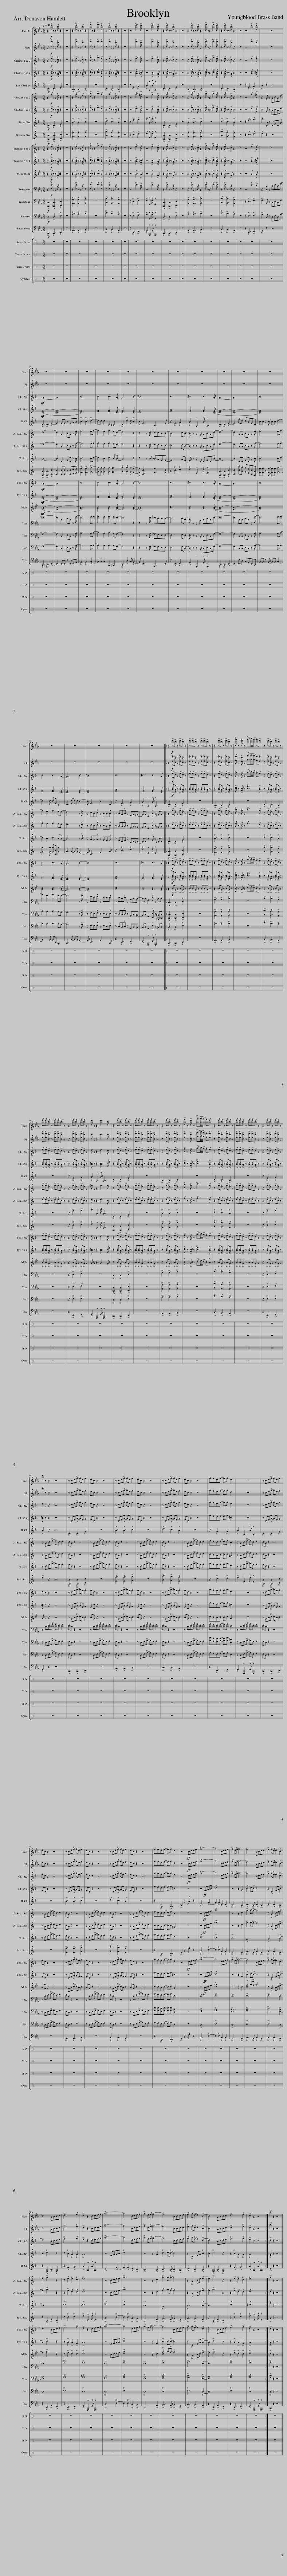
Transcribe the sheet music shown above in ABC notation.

X:1
%%score [ 1 2 [ 3 4 ] 5 ] [ [ 6 7 ] 8 9 ] [ [ 10 11 ] ( 12 13 ) 14 15 16 17 ] [ ]
L:1/8
Q:1/2=90
M:4/4
I:linebreak $
K:Eb
V:1 treble transpose=12
V:2 treble
V:3 treble transpose=-2
V:4 treble transpose=-2
V:5 treble transpose=-14
V:6 treble transpose=-9
V:7 treble transpose=-9
V:8 treble transpose=-14
V:9 treble transpose=-21
V:10 treble transpose=-2
V:11 treble transpose=-2
V:12 treble transpose=-7
V:13 treble transpose="-7 "
V:14 bass
V:15 bass
V:16 bass
V:17 bass
V:1
 z2!f! !>!e' z z !>!c' z2 | z8 | z2 !>!e' z z !>!c' z2 | !>!f' z z2 !>!f'3 !>!e' | z2 !>!e' z z !>!c' z2 | %5
 z8 | z4 !>!e'3 !>!d' | z4 !>!e'3 !>!c' | z2 !>!e' z z !>!c' z2 | z8 | %10
 z2 !>!e' z z !>!c' z2 | !>!f' z z2 !>!f'3 !>!e' | z2 !>!e' z z !>!c' z2 | z8 | z4 !>!e'3 !>!d' | %15
 z8 |$ z8 | z8 | z8 | z8 | %20
 z8 | z8 | z8 | z8 | z8 | %25
 z8 | z8 |$ z8 | z8 | z8 | %30
 z8 | z8 |: z2!f! !>!e'!>!c' z !>!e'!>!c' z | !>!e'!>!e'!>!c' z !>!e'!>!e'!>!c' z | z2 !>!e'!>!c' z !>!e'!>!c' z | %35
 !>!f' z !>!d' z (!>!g'3/2a'/4g'/4 f')!>!e' | z2 !>!e'!>!c' z !>!e'!>!c' z |$ !>!e'!>!e'!>!c' z !>!e'!>!e'!>!c' z | z2 !>!e'!>!c' z !>!e'!>!c' z | d' z z2 d'3 c' | %40
 z2 !>!e'!>!c' z !>!e'!>!c' z | !>!e'!>!e'!>!c' z !>!e'!>!e'!>!c' z | z2 !>!e'!>!c' z !>!e'!>!c' z | !>!f' z !>!d' z (!>!g'3/2a'/4g'/4 f')!>!e' | z2 !>!e'!>!c' z !>!e'!>!c' z | %45
 !>!e'!>!e'!>!c' z !>!e'!>!e'!>!c' z | z2 !>!e'!>!c' z !>!e'!>!c' z |$ d' z z2 z4 | z ce!>!g- ge f2 | ec z2 z4 | %50
 z ce!>!g- ge f2 | ec z2 z4 | z ce!>!g- ge f2 | ec z2 z4 | gfef- fg d2 | %55
 z8 | z ce!>!g- ge f2 |$ ec z2 z4 | z ce!>!g- ge f2 | ec z2 z4 | %60
 z ce!>!g- ge f2 | ec z2 z4 | gfef- fg d2 | z4!ff! cdef | !>!g8- | %65
 g4 cdef | !>!g2 e!>!f- f4- | f4 Bcde | !>!f2 g!>!e- e2 !>!c2- |$ c4 ABcd | %70
 !>!e6 !>!f2 | !>!d2 z2 cdef | !>!g8- | g4 cdef | !>!g2 e!>!f- f4- | %75
 f4 Bcde | !>!f2 g!>!e- e2 !>!c2- | c4 ABcd | !>!e6 !>!f2 | !>!d2 z2 z4 :| %80
 !>!c'2 z2 z4 |] %81
V:2
 z2!f! !>!e' z z !>!c' z2 | z8 | z2 !>!e' z z !>!c' z2 | !>!f' z z2 !>!f'3 !>!e' | z2 !>!e' z z !>!c' z2 | %5
 z8 | z4 !>!e'3 !>!d' | z4 !>!e'3 !>!c' | z2 !>!e' z z !>!c' z2 | z8 | %10
 z2 !>!e' z z !>!c' z2 | !>!f' z z2 !>!f'3 !>!e' | z2 !>!e' z z !>!c' z2 | z8 | z4 !>!e'3 !>!d' | %15
 z8 |$ z8 | z8 | z8 | z8 | %20
 z8 | z8 | z8 | z8 | z8 | %25
 z8 | z8 |$ z8 | z8 | z8 | %30
 z8 | z8 |: z2!f! !>![ee']!>![cc'] z !>![ee']!>![cc'] z | !>![ee']!>![ee']!>![cc'] z !>![ee']!>![ee']!>![cc'] z | z2 !>![ee']!>![cc'] z !>![ee']!>![cc'] z | %35
 !>![ff'] z !>![dd'] z (!>![gg']3/2[aa']/4[gg']/4 [ff'])!>![ee'] | z2 !>![ee']!>![cc'] z !>![ee']!>![cc'] z |$ !>![ee']!>![ee']!>![cc'] z !>![ee']!>![ee']!>![cc'] z | z2 !>![ee']!>![cc'] z !>![ee']!>![cc'] z | d' z z2 d'3 c' | %40
 z2 !>![ee']!>![cc'] z !>![ee']!>![cc'] z | !>![ee']!>![ee']!>![cc'] z !>![ee']!>![ee']!>![cc'] z | z2 !>![ee']!>![cc'] z !>![ee']!>![cc'] z | !>![ff'] z !>![dd'] z (!>![gg']3/2[aa']/4[gg']/4 [ff'])!>![ee'] | z2 !>![ee']!>![cc'] z !>![ee']!>![cc'] z | %45
 !>![ee']!>![ee']!>![cc'] z !>![ee']!>![ee']!>![cc'] z | z2 !>![ee']!>![cc'] z !>![ee']!>![cc'] z |$ d' z z2 z4 | z ce!>!g- ge f2 | ec z2 z4 | %50
 z ce!>!g- ge f2 | ec z2 z4 | z ce!>!g- ge f2 | ec z2 z4 | gfef- fg d2 | %55
 z8 | z ce!>!g- ge f2 |$ ec z2 z4 | z ce!>!g- ge f2 | ec z2 z4 | %60
 z ce!>!g- ge f2 | ec z2 z4 | gfef- fg d2 | z4!ff! cdef | !>!g8- | %65
 g4 cdef | !>!g2 e!>!f- f4- | f4 Bcde | !>!f2 g!>!e- e2 !>!c2- |$ c4 ABcd | %70
 !>!e6 !>!f2 | !>!d2 z2 cdef | !>!g8- | g4 cdef | !>!g2 e!>!f- f4- | %75
 f4 Bcde | !>!f2 g!>!e- e2 !>!c2- | c4 ABcd | !>!e6 !>!f2 | !>!d2 z2 z4 :| %80
 !>!c'2 z2 z4 |] %81
V:3
[K:F] z2!f! !>!f z z !>!d z2 | z8 | z2 !>!f z z !>!d z2 | !>!g z z2 !>!g3 !>!f | z2 !>!f z z !>!d z2 | %5
 z8 | z4 !>!f3 !>!e | z4 !>!f3 !>!d | z2 !>!f z z !>!d z2 | z8 | %10
 z2 !>!f z z !>!d z2 | !>!g z z2 !>!g3 !>!f | z2 !>!f z z !>!d z2 | z8 | z4 !>!f3 !>!e | %15
 z8 |$!mf! A8- | A8 | B8 | c4 c3 A- | %20
 A6 B2- | B8 | c8 | ^c4 c3 A- | A8- | %25
 A8 | B8 |$ c4 c3 A- | A6 B2- | B8 | %30
 c8 | ^c4 c3 A |: z2!f! !>!f!>!d z !>!f!>!d z | !>!f!>!f!>!d z !>!f!>!f!>!d z | z2 !>!f!>!d z !>!f!>!d z | %35
 !>!g z !>!e z (!>!a3/2b/4a/4 g)!>!f | z2 !>!f!>!d z !>!f!>!d z |$ !>!f!>!f!>!d z !>!f!>!f!>!d z | z2 !>!f!>!d z !>!f!>!d z | e z z2 e3 d | %40
 z2 !>!f!>!d z !>!f!>!d z | !>!f!>!f!>!d z !>!f!>!f!>!d z | z2 !>!f!>!d z !>!f!>!d z | !>!g z !>!e z (!>!a3/2b/4a/4 g)!>!f | z2 !>!f!>!d z !>!f!>!d z | %45
 !>!f!>!f!>!d z !>!f!>!f!>!d z | z2 !>!f!>!d z !>!f!>!d z |$ e z z2 z4 | z df!>!a- af g2 | fd z2 z4 | %50
 z df!>!a- af g2 | fd z2 z4 | z df!>!a- af g2 | fd z2 z4 | agfg- ga e2 | %55
 z8 | z df!>!a- af g2 |$ fd z2 z4 | z df!>!a- af g2 | fd z2 z4 | %60
 z df!>!a- af g2 | fd z2 z4 | agfg- ga e2 | z4!ff! defg | !>!a8- | %65
 a4 defg | !>!a2 f!>!g- g4- | g4 cdef | !>!g2 a!>!f- f2 !>!d2- |$ d4 Bcde | %70
 !>!f6 !>!g2 | !>!e2 z2 defg | !>!a8- | a4 defg | !>!a2 f!>!g- g4- | %75
 g4 cdef | !>!g2 a!>!f- f2 !>!d2- | d4 Bcde | !>!f6 !>!g2 | !>!e2 z2 z4 :| %80
 !>!d2 z2 z4 |] %81
V:4
[K:F] z2!f! !>![Ad] z z !>![FA] z2 | z8 | z2 !>![Bd] z z !>![FB] z2 | !>![ce] z z2 !>![ce]3 !>![Ad] | z2 !>![Ad] z z !>![FA] z2 | %5
 z8 | z4 !>![Ad]3 !>![G^c] | z4 !>![Gc]3 !>![FA] | z2 !>![Ad] z z !>![FA] z2 | z8 | %10
 z2 !>![Bd] z z !>![FB] z2 | !>![ce] z z2 !>![ce]3 !>![Ad] | z2 !>![Ad] z z !>![FA] z2 | z8 | z4 !>![Ad]3 !>![G^c] | %15
 z8 |$!mf!!mf! ([DF-]8 | [CF-]8 | [DF]8) | [EG]4 [EG]3 [DF]- | %20
 [DF]6 [DF]2- | [DF]8 | [FA]8 | [EG]4 [EG]3 ([DF]- | [DF-]8 | %25
 [CF-]8 | [DF]8) |$ [EG]4 [EG]3 [DF]- | [DF]6 [DF]2- | [DF]8 | %30
 [FA]8 | [EG]4 [EG]3 [DF] |: z2!f! !>![Ad]!>![FA] z !>![Ad]!>![FA] z | !>![Ad]!>![Ad]!>![FA] z !>![Ad]!>![Ad]!>![FA] z | z2 !>![Ad]!>![FA] z !>![Ad]!>![FA] z | %35
 !>![ce] z !>![Gc] z !>![cf]3 !>![Ad] | z2 !>![Ad]!>![FA] z !>![Ad]!>![FA] z |$ !>![Ad]!>![Ad]!>![FA] z !>![Ad]!>![Ad]!>![FA] z | z2 !>![Ad]!>![FA] z !>![Ad]!>![FA] z | [A^c] z z2 [Ac]3 [Fd] | %40
 z2 !>![Ad]!>![FA] z !>![Ad]!>![FA] z | !>![Ad]!>![Ad]!>![FA] z !>![Ad]!>![Ad]!>![FA] z | z2 !>![Ad]!>![FA] z !>![Ad]!>![FA] z | !>![ce] z !>![Gc] z !>![cf]3 !>![Ad] | z2 !>![Ad]!>![FA] z !>![Ad]!>![FA] z | %45
 !>![Ad]!>![Ad]!>![FA] z !>![Ad]!>![Ad]!>![FA] z | z2 !>![Ad]!>![FA] z !>![Ad]!>![FA] z |$ [A^c] z z2 z4 | z DF!>!A- AF G2 | FD z2 z4 | %50
 z DF!>!A- AF G2 | FD z2 z4 | z DF!>!A- AF G2 | FD z2 z4 | fede- ef ^c2 | %55
 z8 | z DF!>!A- AF G2 |$ FD z2 z4 | z DF!>!A- AF G2 | FD z2 z4 | %60
 z DF!>!A- AF G2 | FD z2 z4 | fede- ef ^c2 | z8 | z4!ff! FGAB | %65
 !>!d8 | z4 z2 G2 | !>!c2 d!>!c- c4 | z2 !>!D2 FA !>!B2- |$ B2 !>!d4 z2 | %70
 z2 !>!B2 !>!A2 !>!G2 | !>!A8 | z4 FGAB | !>!d8 | z4 z2 G2 | %75
 !>!c2 d!>!c- c4 | z2 !>!D2 FA !>!B2- | B2 !>!d4 z2 | z2 !>!B2 !>!A2 !>!G2 | !>!A8 :| %80
 !>![FA]2 z2 z4 |] %81
V:5
[K:F]!f! !>!D3 !>!D3 !>!F2 | z8 | !>!B,3 !>!B,3 !>!C2 | z8 | !>!D3 !>!C3 !>!B,2 | %5
 z8 | z2 !>!F3 !>!G3 | !>!A2 !^!A,2 !^!A !^!A,3 | !>!D3 !>!D3 !>!F2 | z8 | %10
 !>!B,3 !>!B,3 !>!C2 | z8 | !>!D3 !>!C3 !>!B,2 | z8 | z2 !>!F3 !>!G3 | %15
 !>!A2 z2 z4 |$ !>!D3 !>!D3 !>!F2- | F2 FF z FGA | !>!B3 !>!B3 !>!c2- | cc c2 C2 ^C2 | %20
 !>!D3 !>!d2 c !>!B2- | B F3 B,3 F | z2 !>!F3 !>!G3 | !>!A2 !^!A,2 !^!A !^!A,3 | !>!D3 !>!D3 !>!F2- | %25
 F2 fd cAFD | BB z B- BB c2- |$ c3 c cF C2 | D3 d- dc B2- | B F3 B3 D | %30
 z2 !>!F3 !>!G3 | !>!A2 !^!A,2 !^!A !^!A,3 |: !>!D3 !>!D3 !>!F2 | z8 | !>!B,3 !>!B,3 !>!C2 | %35
 z8 | !>!D3 !>!C3 !>!B,2 |$ z8 | z2 !>!F3 !>!G3 | !>!A2 !^!A,2 !^!A !^!A,3 | %40
 !>!D3 !>!D3 !>!F2 | z8 | !>!B,3 !>!B,3 !>!C2 | z8 | !>!D3 !>!C3 !>!B,2 | %45
 z8 | z2 !>!F3 !>!G3 |$ !>!A2 z2 z4 | !>!D3 !>!D3 !>!F2 | z8 | %50
 !>!B3 !>!B3 !>!c2 | z8 | !>!d3 !>!c3 !>!B2 | z8 | z2 !>!F3 !>!G3 | %55
 !>!A2 !^!A,2 !^!A !^!A,3 | !>!D3 !>!D3 !>!F2 |$ z8 | !>!B3 !>!B3 !>!c2 | z8 | %60
 !>!d3 !>!c3 !>!B2 | z8 | z2 !>!F,3 !>!G,3 | !>!A,2 z2 !slide!!^!A2 z2 | !>!D6 !>!F2- | %65
 F2 !>!F2 !>!D2 !>!C2 | !>!B,6 !>!B,2 | !>!C3 !>!B, !>!C2 !>!A,2 | !>!D3 !>!C3 !>!B,2 |$ z2 !>!F,2 !>!B,2 !>!G,2 | %70
 z2 !>!F3 !>!G3 | !>!A2 !^!A,2 !^!A !^!A,3 | !>!D6 !>!F2- | F2 !>!F2 !>!D2 !>!C2 | !>!B,6 !>!B,2 | %75
 !>!C3 !>!B, !>!C2 !>!A,2 | !>!D3 !>!C3 !>!B,2 | z2 !>!F,2 !>!B,2 !>!G,2 | z2 !>!F3 !>!G3 | !>!A2 !^!A,2 !^!A !^!A,3 :| %80
 !>!D2 z2 z4 |] %81
V:6
[K:C] z2!f! !>!a z z !>!e z2 | z8 | z2 !>!a z z !>!f z2 | !>!b z z2 !>!b3 !>!a | z2 !>!a z z !>!e z2 | %5
 z8 | z4 !>!a3 !>!^g | z4 !>!g3 !>!e | z2 !>!a z z !>!e z2 | z8 | %10
 z2 !>!a z z !>!f z2 | !>!b z z2 !>!b3 !>!a | z2 !>!a z z !>!e z2 | z8 | z4 !>!a3 !>!^g | %15
 z2 G z AcAe- |$ e8- | e2 A2 cA z f- | f6 fg- | g2 f2 g2 fe- | %20
 e6 z2 | z2 z e _edcc- | c6 dB- | B z z G AcAe- | e8- | %25
 e2 AA cA z f- | f6 fg- |$ g2 f2 g2 fe- | e6 z !^!e | z dc!^!d z cB!^!c | %30
 z BA!^!B z FA^G- | GA E2 !^!c z ^GA |: z2 !>!a!>!e z !>!a!>!e z | !>!a!>!a!>!e z !>!a!>!a!>!e z | z2 !>!a!>!e z !>!a!>!e z | %35
 !>!b z !>!g z !>!c'3 !>!a | z2 !>!a!>!e z !>!a!>!e z |$ !>!a!>!a!>!e z !>!a!>!a!>!e z | z2 !>!a!>!e z !>!a!>!e z | ^g z z2 g3 a | %40
 z2 !>!a!>!e z !>!a!>!e z | !>!a!>!a!>!e z !>!a!>!a!>!e z | z2 !>!a!>!e z !>!a!>!e z | !>!b z !>!g z !>!c'3 !>!a | z2 !>!a!>!e z !>!a!>!e z | %45
 !>!a!>!a!>!e z !>!a!>!a!>!e z | z2 !>!a!>!e z !>!a!>!e z |$ z Ac!>!e- ec d2 | cA z2 z4 | z Ac!>!e- ec d2 | %50
 cA z2 z4 | z Ac!>!e- ec d2 | cA z2 z4 | z Ac!>!e- ec d2 | edcd- de B2 | %55
 z Ac!>!e- ec d2 | cA z2 z4 |$ z Ac!>!e- ec d2 | cA z2 z4 | z Ac!>!e- ec d2 | %60
 cA z2 z4 | z Ac!>!e- ec d2 | edcd- de B2 | z8 | z4!ff! cdef | %65
 !>!a8 | z4 z2 d2 | !>!g2 a!>!g- g4 | z2 !>!A2 ce !>!f2- |$ f2 !>!a4 z2 | %70
 z2 !>!f2 !>!e2 !>!d2 | !>!e8 | z4 cdef | !>!a8 | z4 z2 d2 | %75
 !>!g2 a!>!g- g4 | z2 !>!A2 ce !>!f2- | f2 !>!a4 z2 | z2 !>!f2 !>!e2 !>!d2 | !>!e8 :| %80
 !>!a2 z2 z4 |] %81
V:7
[K:C] z2!f! !>!e z z !>!c z2 | z8 | z2 !>!f z z !>!c z2 | !>!g z z2 !>!g3 !>!e | z2 !>!e z z !>!c z2 | %5
 z8 | z4 !>!e3 !>!d | z4 !>!d3 !>!c | z2 !>!e z z !>!c z2 | z8 | %10
 z2 !>!f z z !>!c z2 | !>!g z z2 !>!g3 !>!e | z2 !>!e z z !>!c z2 | z8 | z4 !>!e3 !>!d | %15
 z2 G z AcAe- |$ e8- | e2 A2 cA z f- | f6 fg- | g2 f2 g2 fe- | %20
 e6 z2 | z2 z e _edcc- | c6 dB- | B z z G AcAe- | e8- | %25
 e2 AA cA z f- | f6 fg- |$ g2 f2 g2 fe- | e6 z !^!e | z dc!^!d z cB!^!c | %30
 z BA!^!B z FA^G- | GA E2 !^!c z ^GA |: z2 !>!e!>!c z !>!e!>!c z | !>!e!>!e!>!c z !>!e!>!e!>!c z | z2 !>!e!>!c z !>!e!>!c z | %35
 !>!g z !>!d z !>!g3 !>!e | z2 !>!e!>!c z !>!e!>!c z |$ !>!e!>!e!>!c z !>!e!>!e!>!c z | z2 !>!e!>!c z !>!e!>!c z | e z z2 e3 c | %40
 z2 !>!e!>!c z !>!e!>!c z | !>!e!>!e!>!c z !>!e!>!e!>!c z | z2 !>!e!>!c z !>!e!>!c z | !>!g z !>!d z !>!g3 !>!e | z2 !>!e!>!c z !>!e!>!c z | %45
 !>!e!>!e!>!c z !>!e!>!e!>!c z | z2 !>!e!>!c z !>!e!>!c z |$ z Ac!>!e- ec d2 | cA z2 z4 | z Ac!>!e- ec d2 | %50
 cA z2 z4 | z Ac!>!e- ec d2 | cA z2 z4 | z Ac!>!e- ec d2 | cBAB- Bc ^G2 | %55
 z Ac!>!e- ec d2 | cA z2 z4 |$ z Ac!>!e- ec d2 | cA z2 z4 | z Ac!>!e- ec d2 | %60
 cA z2 z4 | z Ac!>!e- ec d2 | cBAB- Bc ^G2 | z8 | z4!ff! cdef | %65
 !>!a8 | z4 z2 d2 | !>!g2 a!>!g- g4 | z2 !>!A2 ce !>!f2- |$ f2 !>!a4 z2 | %70
 z2 !>!f2 !>!e2 !>!d2 | !>!e8 | z4 cdef | !>!a8 | z4 z2 d2 | %75
 !>!g2 a!>!g- g4 | z2 !>!A2 ce !>!f2- | f2 !>!a4 z2 | z2 !>!f2 !>!e2 !>!d2 | !>!e8 :| %80
 !>!e2 z2 z4 |] %81
V:8
[K:F]!f! !>!D3 !>!D3 !>!F2 | z8 | !>!B3 !>!B3 !>!c2 | z8 | !>!d3 !>!c3 !>!B2 | %5
 z8 | z2 !>!f3 !>!g3 | !>!a2 !^!A2 !^!a !^!A3 | !>!D3 !>!D3 !>!F2 | z8 | %10
 !>!B3 !>!B3 !>!c2 | z8 | !>!d3 !>!c3 !>!B2 | z8 | z2 !>!f3 !>!g3 | %15
 !>!a2 C z DFDA- |$ A8- | A2 D2 FD z B- | B6 Bc- | c2 B2 c2 BA- | %20
 A6 z2 | z2 z A _AGFF- | F6 GE- | E z z C DFDA- | A8- | %25
 A2 DD FD z B- | B6 Bc- |$ c2 B2 c2 BA- | A6 z !^!A | z GF!^!G z FE!^!F | %30
 z ED!^!E z B,D^C- | CD A2 !^!F z ^CD |: !>!D3 !>!D3 !>!F2 | z8 | !>!B3 !>!B3 !>!c2 | %35
 z8 | !>!d3 !>!c3 !>!B2 |$ z8 | z2 !>!f3 !>!g3 | !>!a2 !^!A2 !^!a !^!A3 | %40
 !>!D3 !>!D3 !>!F2 | z8 | !>!B3 !>!B3 !>!c2 | z8 | !>!d3 !>!c3 !>!B2 | %45
 z8 | z2 !>!f3 !>!g3 |$ z df!>!a- af g2 | fd z2 z4 | z df!>!a- af g2 | %50
 fd z2 z4 | z df!>!a- af g2 | fd z2 z4 | z df!>!a- af g2 | agfg- ga e2 | %55
 z df!>!a- af g2 | fd z2 z4 |$ z df!>!a- af g2 | fd z2 z4 | z df!>!a- af g2 | %60
 fd z2 z4 | z df!>!a- af g2 | agfg- ga e2 | z8 | !>!d8 | %65
 !>!c8 | !>!B8 | !>!G8 | !>!A6 !>!B2- |$ B8 | %70
 !>!c8 | !>!^c8 | !>!d8 | !>!c8 | !>!B8 | %75
 !>!G8 | !>!A6 !>!B2- | B8 | !>!c8 | !>!^c8 :| %80
 !>!f2 z2 z4 |] %81
V:9
[K:C]!f! !>![A,A]3 !>![A,A]3 !>![Cc]2 | z8 | !>![Ff]3 !>![Ff]3 !>![Gg]2 | z8 | !>![Aa]3 !>![Gg]3 !>![Ff]2 | %5
 z8 | z2 !>!c3 !>!d3 | !>!e2 !^!E2 !^!e !^!E3 | !>![A,A]3 !>![A,A]3 !>![Cc]2 | z8 | %10
 !>![Ff]3 !>![Ff]3 !>![Gg]2 | z8 | !>![Aa]3 !>![Gg]3 !>![Ff]2 | z8 | z2 !>!c3 !>!d3 | %15
 !>!e2 z2 z4 |$ !>![A,A]3 !>![A,A]3 !>![Cc]2- | [Cc]2 [Cc][Cc] z [Cc][Dd][Ee] | !>![Ff]3 !>![Ff]3 !>![Gg]2- | [Gg][Gg] [Gg]2 [Gg]2 [^G^g]2 | %20
 !>![Aa]3 !>![Aa]2 [Gg] !>![Ff]2- | [Ff] [Cc]3 [Ff]3 c | z2 !>!c3 !>!d3 | !>!e2 !^!E2 !^!e !^!E3 | !>![A,A]3 !>![A,A]3 !>![Cc]2- | %25
 [Cc]2 [cc'][Aa] [Gg][Ee][Cc][A,A] | [Ff][Ff] z [Ff]- [Ff][Ff] [Gg]2- |$ [Gg]3 [Gg] [Gg][Cc] [Gg]2 | A3 A- AG F2- | F C3 F3 A | %30
 z2 !>!c3 !>!d3 | !>!e2 !^!E2 !^!e !^!E3 |:!f! [A,A]3 !>![A,A]3 !>![Cc]2 | z8 | !>![Ff]3 !>![Ff]3 !>![Gg]2 | %35
 z8 | !>![Aa]3 !>![Gg]3 !>![Ff]2 |$ z8 | z2 !>!c3 !>!d3 | !>!e2 !^!E2 !^!e !^!E3 | %40
 [A,A]3 !>![A,A]3 !>![Cc]2 | z8 | !>![Ff]3 !>![Ff]3 !>![Gg]2 | z8 | !>![Aa]3 !>![Gg]3 !>![Ff]2 | %45
 z8 | z2 !>!c3 !>!d3 |$ !>!e2 z2 z4 | !>![A,A]3 !>![A,A]3 !>![Cc]2 | z8 | %50
 !>![Ff]3 !>![Ff]3 !>![Gg]2 | z8 | !>![Aa]3 !>![Gg]3 !>![Ff]2 | z8 | z2 !>!c3 !>!d3 | %55
 !>!e2 !^!E2 !^!e !^!E3 | !>![A,A]3 !>![A,A]3 !>![Cc]2 |$ z8 | !>![Ff]3 !>![Ff]3 !>![Gg]2 | z8 | %60
 !>![Aa]3 !>![Gg]3 !>![Ff]2 | z8 | z2 !>!C3 !>!D3 | !>!E2 z2 !slide!!^!e2 z2 | !>!A6 !>!c2- | %65
 c2 !>!c2 !>!A2 !>!G2 | !>!F6 !>!F2 | !>!G3 !>!F !>!G2 !>!E2 | !>!A3 !>!G3 !>!F2 |$ z2 !>!C2 !>!F2 !>!D2 | %70
 z2 !>!c3 !>!d3 | !>!e2 !^!E2 !^!e !^!E3 | !>!A6 !>!c2- | c2 !>!c2 !>!A2 !>!G2 | !>!F6 !>!F2 | %75
 !>!G3 !>!F !>!G2 !>!E2 | !>!A3 !>!G3 !>!F2 | z2 !>!C2 !>!F2 !>!D2 | z2 !>!c3 !>!d3 | !>!e2 !^!E2 !^!e !^!E3 :| %80
 !>!A2 z2 z4 |] %81
V:10
[K:F] z2!f! !>!f z z !>!d z2 | z8 | z2 !>!f z z !>!d z2 | !>!g z z2 !>!g3 !>!f | z2 !>!f z z !>!d z2 | %5
 z8 | z4 !>!f3 !>!e | z4 !>!f3 !>!d | z2 !>!f z z !>!d z2 | z8 | %10
 z2 !>!f z z !>!d z2 | !>!g z z2 !>!g3 !>!f | z2 !>!f z z !>!d z2 | z8 | z4 !>!f3 !>!e | %15
 z8 |$!mf! A8- | A8 | B8 | c4 c3 A- | %20
 A6 B2- | B8 | c8 | ^c4 c3 A- | A8- | %25
 A8 | B8 |$ c4 c3 A- | A6 B2- | B8 | %30
 c8 | ^c4 c3 A |: z2!f! !>!f!>!d z !>!f!>!d z | !>!f!>!f!>!d z !>!f!>!f!>!d z | z2 !>!f!>!d z !>!f!>!d z | %35
 !>!g z !>!e z (!>!a3/2b/4a/4 g)!>!f | z2 !>!f!>!d z !>!f!>!d z |$ !>!f!>!f!>!d z !>!f!>!f!>!d z | z2 !>!f!>!d z !>!f!>!d z | e z z2 e3 d | %40
 z2 !>!f!>!d z !>!f!>!d z | !>!f!>!f!>!d z !>!f!>!f!>!d z | z2 !>!f!>!d z !>!f!>!d z | !>!g z !>!e z (!>!a3/2b/4a/4 g)!>!f | z2 !>!f!>!d z !>!f!>!d z | %45
 !>!f!>!f!>!d z !>!f!>!f!>!d z | z2 !>!f!>!d z !>!f!>!d z |$ e z z2 z4 | z df!>!a- af g2 | fd z2 z4 | %50
 z df!>!a- af g2 | fd z2 z4 | z df!>!a- af g2 | fd z2 z4 | agfg- ga e2 | %55
 z8 | z df!>!a- af g2 |$ fd z2 z4 | z df!>!a- af g2 | fd z2 z4 | %60
 z df!>!a- af g2 | fd z2 z4 | agfg- ga e2 | z4!ff! defg | !>!a8- | %65
 a4 defg | !>!a2 f!>!g- g4- | g4 cdef | !>!g2 a!>!f- f2 !>!d2- |$ d4 Bcde | %70
 !>!f6 !>!g2 | !>!e2 z2 defg | !>!a8- | a4 defg | !>!a2 f!>!g- g4- | %75
 g4 cdef | !>!g2 a!>!f- f2 !>!d2- | d4 Bcde | !>!f6 !>!g2 | !>!e2 z2 z4 :| %80
 !>!d2 z2 z4 |] %81
V:11
[K:F] z2!f! !>![Ad] z z !>![FA] z2 | z8 | z2 !>![Bd] z z !>![FB] z2 | !>![ce] z z2 !>![ce]3 !>![Ad] | z2 !>![Ad] z z !>![FA] z2 | %5
 z8 | z4 !>![Ad]3 !>![G^c] | z4 !>![Gc]3 !>![FA] | z2 !>![Ad] z z !>![FA] z2 | z8 | %10
 z2 !>![Bd] z z !>![FB] z2 | !>![ce] z z2 !>![ce]3 !>![Ad] | z2 !>![Ad] z z !>![FA] z2 | z8 | z4 !>![Ad]3 !>![G^c] | %15
 z8 |$!mf!!mf! ([DF-]8 | [CF-]8 | [DF]8) | [EG]4 [EG]3 [DF]- | %20
 [DF]6 [DF]2- | [DF]8 | [FA]8 | [EG]4 [EG]3 ([DF]- | [DF-]8 | %25
 [CF-]8 | [DF]8) |$ [EG]4 [EG]3 [DF]- | [DF]6 [DF]2- | [DF]8 | %30
 [FA]8 | [EG]4 [EG]3 [DF] |: z2!f! !>![Ad]!>![FA] z !>![Ad]!>![FA] z | !>![Ad]!>![Ad]!>![FA] z !>![Ad]!>![Ad]!>![FA] z | z2 !>![Ad]!>![FA] z !>![Ad]!>![FA] z | %35
 !>![ce] z !>![Gc] z !>![cf]3 !>![Ad] | z2 !>![Ad]!>![FA] z !>![Ad]!>![FA] z |$ !>![Ad]!>![Ad]!>![FA] z !>![Ad]!>![Ad]!>![FA] z | z2 !>![Ad]!>![FA] z !>![Ad]!>![FA] z | [A^c] z z2 [Ac]3 [Fd] | %40
 z2 !>![Ad]!>![FA] z !>![Ad]!>![FA] z | !>![Ad]!>![Ad]!>![FA] z !>![Ad]!>![Ad]!>![FA] z | z2 !>![Ad]!>![FA] z !>![Ad]!>![FA] z | !>![ce] z !>![Gc] z !>![cf]3 !>![Ad] | z2 !>![Ad]!>![FA] z !>![Ad]!>![FA] z | %45
 !>![Ad]!>![Ad]!>![FA] z !>![Ad]!>![Ad]!>![FA] z | z2 !>![Ad]!>![FA] z !>![Ad]!>![FA] z |$ [A^c] z z2 z4 | z DF!>!A- AF G2 | FD z2 z4 | %50
 z DF!>!A- AF G2 | FD z2 z4 | z DF!>!A- AF G2 | FD z2 z4 | fede- ef ^c2 | %55
 z8 | z DF!>!A- AF G2 |$ FD z2 z4 | z DF!>!A- AF G2 | FD z2 z4 | %60
 z DF!>!A- AF G2 | FD z2 z4 | fede- ef ^c2 | z8 | z4!ff! FGAB | %65
 !>!d8 | z4 z2 G2 | !>!c2 d!>!c- c4 | z2 !>!D2 FA !>!B2- |$ B2 !>!d4 z2 | %70
 z2 !>!B2 !>!A2 !>!G2 | !>!A8 | z4 FGAB | !>!d8 | z4 z2 G2 | %75
 !>!c2 d!>!c- c4 | z2 !>!D2 FA !>!B2- | B2 !>!d4 z2 | z2 !>!B2 !>!A2 !>!G2 | !>!A8 :| %80
 !>![FA]2 z2 z4 |] %81
V:12
[K:Bb] z2!f! !>!B z z !>!G z2 | z8 | z2 !>!B z z !>!G z2 | !>!c z z2 !>!c3 !>!B | z2 !>!B z z !>!G z2 | %5
 z8 | z4 !>!B3 !>!A | z4 !>!B3 !>!G | z2 !>!B z z !>!G z2 | z8 | %10
 z2 !>!B z z !>!G z2 | !>!c z z2 !>!c3 !>!B | z2 !>!B z z !>!G z2 | z8 | z4 !>!B3 !>!A | %15
 z8 |$!mf!!mf! ([GB-]8 | [FB-]8 | [GB]8) | [Ac]4 [Ac]3 [GB]- | %20
 [GB]6 [GB]2- | [GB]8 | [Bd]8 | [Ac]4 [Ac]3 ([GB]- | [GB-]8 | %25
 [FB-]8 | [GB]8) |$ [Ac]4 [Ac]3 [GB]- | [GB]6 [GB]2- | [GB]8 | %30
 [Bd]8 | [Ac]4 [Ac]3 [GB] |: z2!f! !>!B!>!G z !>!B!>!G z | !>!B!>!B!>!G z !>!B!>!B!>!G z | z2 !>!B!>!G z !>!B!>!G z | %35
 !>!c z !>!A z (!>!d3/2e/4d/4 c)!>!B | z2 !>!B!>!G z !>!B!>!G z |$ !>!B!>!B!>!G z !>!B!>!B!>!G z | z2 !>!B!>!G z !>!B!>!G z | A z z2 A3 G | %40
 z2 !>!B!>!G z !>!B!>!G z | !>!B!>!B!>!G z !>!B!>!B!>!G z | z2 !>!B!>!G z !>!B!>!G z | !>!c z !>!A z (!>!d3/2e/4d/4 c)!>!B | z2 !>!B!>!G z !>!B!>!G z | %45
 !>!B!>!B!>!G z !>!B!>!B!>!G z | z2 !>!B!>!G z !>!B!>!G z |$ A z z2 z4 | z GB!>!d- dB c2 | BG z2 z4 | %50
 z GB!>!d- dB c2 | BG z2 z4 | z GB!>!d- dB c2 | BG z2 z4 | dcBc- cd A2 | %55
 z8 | z GB!>!d- dB c2 |$ BG z2 z4 | z GB!>!d- dB c2 | BG z2 z4 | %60
 z GB!>!d- dB c2 | BG z2 z4 | dcBc- cd A2 | z8 | z4!ff! Bcde | %65
 !>![dg]8 | z4 z2 c2 | !>!f2 g!>!f- f4 | z2 !>!G2 Bd !>!e2- |$ e2 !>![eg]4 z2 | %70
 z2 !>!e2 !>!d2 !>!c2 | !>!d8 | z4 Bcde | !>![dg]8 | z4 z2 c2 | %75
 !>!f2 g!>!f- f4 | z2 !>!G2 Bd !>!e2- | e2 !>![eg]4 z2 | z2 !>!e2 !>!d2 !>!c2 | !>!d8 :| %80
 !>!d2 z2 z4 |] %81
V:13
[K:Bb] x8 | x8 | x8 | x8 | x8 | %5
 x8 | x8 | x8 | x8 | x8 | %10
 x8 | x8 | x8 | x8 | x8 | %15
 x8 |$ x8 | x8 | x8 | x8 | %20
 x8 | x8 | x8 | x8 | x8 | %25
 x8 | x8 |$ x8 | x8 | x8 | %30
 x8 | x8 |: x8 | x8 | x8 | %35
 x8 | x8 |$ x8 | x8 | x8 | %40
 x8 | x8 | x8 | x8 | x8 | %45
 x8 | x8 |$ x8 | x8 | x8 | %50
 x8 | x8 | x8 | x8 | x8 | %55
 x8 | x8 |$ x8 | x8 | x8 | %60
 x8 | x8 | x8 | x8 | x8 | %65
 x8 | x8 | c8 | x8 |$ x8 | %70
 x8 | x8 | x8 | x8 | x8 | %75
 c8 | x8 | x8 | x8 | x8 :| %80
 x8 |] %81
V:14
 z2!f! !>!E z z !>!C z2 | z8 | z2 !>!E z z !>!C z2 | !>!F z z2 !>!F3 !>!E | z2 !>!E z z !>!C z2 | %5
 z8 | z4 !>!E3 !>!D | z4 !>!E3 !>!C | z2 !>!E z z !>!C z2 | z8 | %10
 z2 !>!E z z !>!C z2 | !>!F z z2 !>!F3 !>!E | z2 !>!E z z !>!C z2 | z8 | z4 !>!E3 !>!D | %15
 z2 B, z CECG- |$ G8- | G2 C2 EC z A- | A6 AB- | B2 A2 B2 AG- | %20
 G6 z2 | z2 z G _GFEE- | E6 FD- | D z z B, CECG- | G8- | %25
 G2 CC EC z A- | A6 AB- |$ B2 A2 B2 AG- | G6 z !^!G | z FE!^!F z ED!^!E | %30
 z DC!^!D z A,C=B,- | B,C G,2 !^!E z =B,C |: !>!C,3 !>!C,3 !>!E,2 | z8 | !>!A,3 !>!A,3 !>!B,2 | %35
 z8 | !>!C3 !>!B,3 !>!A,2 |$ z8 | z2 !>!E,3 !>!F,3 | z8 | %40
 !>!C,3 !>!C,3 !>!E,2 | z8 | !>!A,3 !>!A,3 !>!B,2 | z8 | !>!C3 !>!B,3 !>!A,2 | %45
 z8 | z2 !>!E,3 !>!F,3 |$ z CE!>!G- GE F2 | EC z2 z4 | z CE!>!G- GE F2 | %50
 EC z2 z4 | z CE!>!G- GE F2 | EC z2 z4 | z CE!>!G- GE F2 | GFEF- FG D2 | %55
 z CE!>!G- GE F2 | EC z2 z4 |$ z CE!>!G- GE F2 | EC z2 z4 | z CE!>!G- GE F2 | %60
 EC z2 z4 | z CE!>!G- GE F2 | GFEF- FG D2 | z8 | !>!C8 | %65
 !>!E8 | !>!C8 | !>!D8 | !>!E6 !>!C2- |$ C8 | %70
 !>!E8 | !>!D8 | !>!C8 | !>!E8 | !>!C8 | %75
 !>!D8 | !>!E6 !>!C2- | C8 | !>!E8 | !>!D8 :| %80
 !>!E2 z2 z4 |] %81
V:15
!f! !>![C,,C,]3 !>![C,,C,]3 !>![E,,E,]2 | z8 | !>![A,,A,]3 !>![A,,A,]3 !>![B,,B,]2 | z8 | !>![C,C]3 !>![B,,B,]3 !>![A,,A,]2 | %5
 z8 | z2 !>!E,3 !>!F,3 | !>!G,2 !^!G,,2 !^!G, !^!G,,3 | !>![C,,C,]3 !>![C,,C,]3 !>![E,,E,]2 | z8 | %10
 !>![A,,A,]3 !>![A,,A,]3 !>![B,,B,]2 | z8 | !>![C,C]3 !>![B,,B,]3 !>![A,,A,]2 | z8 | z2 !>!E,3 !>!F,3 | %15
 !>!G,2 B,, z C,E,C,G,- |$ G,8- | G,2 C,2 E,C, z A,- | A,6 A,B,- | B,2 A,2 B,2 A,G,- | %20
 G,6 z2 | z2 z G, _G,F,E,E,- | E,6 F,D,- | D, z z B,, C,E,C,G,- | G,8- | %25
 G,2 C,C, E,C, z A,- | A,6 A,B,- |$ B,2 A,2 B,2 A,G,- | G,6 z !^!G, | z F,E,!^!F, z E,D,!^!E, | %30
 z D,C,!^!D, z A,,C,=B,,- | B,,C, G,,2 !^![E,,E,] z [=B,,,=B,,][C,,C,] |: !>![C,,C,]3 !>![C,,C,]3 !>![E,,E,]2 | z8 | !>![A,,A,]3 !>![A,,A,]3 !>![B,,B,]2 | %35
 z8 | !>![C,C]3 !>![B,,B,]3 !>![A,,A,]2 |$ z8 | z2 !>!E,3 !>!F,3 | z8 | %40
 !>![C,,C,]3 !>![C,,C,]3 !>![E,,E,]2 | z8 | !>![A,,A,]3 !>![A,,A,]3 !>![B,,B,]2 | z8 | !>![C,C]3 !>![B,,B,]3 !>![A,,A,]2 | %45
 z8 | z2 !>!E,3 !>!F,3 |$ z C,E,!>!G,- G,E, F,2 | E,C, z2 z4 | z C,E,!>!G,- G,E, F,2 | %50
 E,C, z2 z4 | z C,E,!>!G,- G,E, F,2 | E,C, z2 z4 | z C,E,!>!G,- G,E, F,2 | [G,E][F,D][E,C][G,D]- [G,D][G,E] [D,=B,]2 | %55
 z C,E,!>!G,- G,E, F,2 | E,C, z2 z4 |$ z C,E,!>!G,- G,E, F,2 | E,C, z2 z4 | z C,E,!>!G,- G,E, F,2 | %60
 E,C, z2 z4 | z C,E,!>!G,- G,E, F,2 | [G,E][F,D][E,C][G,D]- [G,D][G,E] [D,=B,]2 | z8 | !>![E,G,]8 | %65
 !>![G,B,]8 | !>![E,A,]8 | !>![F,B,]8 | !>![G,C]6 !>![E,A,]2- |$ [E,A,]8 | %70
 !>![G,B,]8 | !>![G,=B,]8 | !>![E,G,]8 | !>![G,B,]8 | !>![E,A,]8 | %75
 !>![F,B,]8 | !>![G,C]6 !>![E,A,]2- | [E,A,]8 | !>![G,B,]8 | !>![G,=B,]8 :| %80
 !>![G,C]2 z2 z4 |] %81
V:16
!f! !>!C,3 !>!C,3 !>!E,2 | z8 | !>!A,3 !>!A,3 !>!B,2 | z8 | !>!C3 !>!B,3 !>!A,2 | %5
 z8 | z2 !>!E,3 !>!F,3 | !>!G,2 !^!G,,2 !^!G, !^!G,,3 | !>!C,3 !>!C,3 !>!E,2 | z8 | %10
 !>!A,3 !>!A,3 !>!B,2 | z8 | !>!C3 !>!B,3 !>!A,2 | z8 | z2 !>!E,3 !>!F,3 | %15
 !>!G,2 B,, z C,E,C,G,- |$ G,8- | G,2 C,2 E,C, z A,- | A,6 A,B,- | B,2 A,2 B,2 A,G,- | %20
 G,6 z2 | z2 z G, _G,F,E,E,- | E,6 F,D,- | D, z z B,, C,E,C,G,- | G,8- | %25
 G,2 C,C, E,C, z A,- | A,6 A,B,- |$ B,2 A,2 B,2 A,G,- | G,6 z !^!G, | z F,E,!^!F, z E,D,!^!E, | %30
 z D,C,!^!D, z A,,C,=B,,- | B,,C, G,,2 !^!E, z =B,,C, |: !>!C,3 !>!C,3 !>!E,2 | z8 | !>!A,3 !>!A,3 !>!B,2 | %35
 z8 | !>!C3 !>!B,3 !>!A,2 |$ z8 | z2 !>!E,3 !>!F,3 | z8 | %40
 !>!C,3 !>!C,3 !>!E,2 | z8 | !>!A,3 !>!A,3 !>!B,2 | z8 | !>!C3 !>!B,3 !>!A,2 | %45
 z8 | z2 !>!E,3 !>!F,3 |$ z C,E,!>!G,- G,E, F,2 | E,C, z2 z4 | z C,E,!>!G,- G,E, F,2 | %50
 E,C, z2 z4 | z C,E,!>!G,- G,E, F,2 | E,C, z2 z4 | z C,E,!>!G,- G,E, F,2 | G,F,E,F,- F,G, D,2 | %55
 z C,E,!>!G,- G,E, F,2 | E,C, z2 z4 |$ z C,E,!>!G,- G,E, F,2 | E,C, z2 z4 | z C,E,!>!G,- G,E, F,2 | %60
 E,C, z2 z4 | z C,E,!>!G,- G,E, F,2 | G,F,E,F,- F,G, D,2 | z8 | !>!C,8 | %65
 !>!E,8 | !>!C,8 | !>!D,8 | !>!E,6 !>!C,2- |$ C,8 | %70
 !>!E,8 | !>!D,8 | !>!C,8 | !>!E,8 | !>!C,8 | %75
 !>!D,8 | !>!E,6 !>!C,2- | C,8 | !>!E,8 | !>!D,8 :| %80
 !>!C,2 z2 z4 |] %81
V:17
!f! !>!C,,3 !>!C,,3 !>!E,,2 | z8 | !>!A,,3 !>!A,,3 !>!B,,2 | z8 | !>!C,3 !>!B,,3 !>!A,,2 | %5
 z8 | z2 !>!E,,3 !>!F,,3 | !>!G,,2 !^!G,,,2 !^!G,, !^!G,,,3 | !>!C,,3 !>!C,,3 !>!E,,2 | z8 | %10
 !>!A,,3 !>!A,,3 !>!B,,2 | z8 | !>!C,3 !>!B,,3 !>!A,,2 | z8 | z2 !>!E,,3 !>!F,,3 | %15
 !>!G,,2 z2 z4 |$ !>!C,,3 !>!C,,3 !>!E,,2- | E,,2 E,,E,, z E,,F,,G,, | !>!A,,3 !>!A,,3 !>!B,,2- | B,,B,, B,,2 B,,,2 =B,,,2 | %20
 !>!C,,3 !>!C,2 B,, !>!A,,2- | A,, E,,3 A,,,3 E,, | z2 !>!E,,3 !>!F,,3 | !>!G,,2 !^!G,,,2 !^!G,, !^!G,,,3 | !>!C,,3 !>!C,,3 !>!E,,2- | %25
 E,,2 E,C, B,,G,,E,,C,, | A,,A,, z A,,- A,,A,, B,,2- |$ B,,3 B,, B,,E,, B,,,2 | C,,3 C,- C,B,, A,,2- | A,, E,,3 A,,3 C,, | %30
 z2 !>!E,,3 !>!F,,3 | !>!G,,2 !^!G,,,2 !^!G,, !^!G,,,3 |: !>!C,,3 !>!C,,3 !>!E,,2 | z8 | !>!A,,3 !>!A,,3 !>!B,,2 | %35
 z8 | !>!C,3 !>!B,,3 !>!A,,2 |$ z8 | z2 !>!E,,3 !>!F,,3 | !>!G,,2 !^!G,,,2 !^!G,, !^!G,,,3 | %40
 !>!C,,3 !>!C,,3 !>!E,,2 | z8 | !>!A,,3 !>!A,,3 !>!B,,2 | z8 | !>!C,3 !>!B,,3 !>!A,,2 | %45
 z8 | z2 !>!E,,3 !>!F,,3 |$ !>!G,,2 z2 z4 | !>!C,,3 !>!C,,3 !>!E,,2 | z8 | %50
 !>!A,,3 !>!A,,3 !>!B,,2 | z8 | !>!C,3 !>!B,,3 !>!A,,2 | z8 | z2 !>!E,,3 !>!F,,3 | %55
 !>!G,,2 !^!G,,,2 !^!G,, !^!G,,,3 | !>!C,,3 !>!C,,3 !>!E,,2 |$ z8 | !>!A,,3 !>!A,,3 !>!B,,2 | z8 | %60
 !>!C,3 !>!B,,3 !>!A,,2 | z8 | z2 !>!E,,3 !>!F,,3 | !>!G,,2 z2 !slide!!^!G,2 z2 | !>!C,6 !>!E,2- | %65
 E,2 !>!E,2 !>!C,2 !>!B,,2 | !>!A,,6 !>!A,,2 | !>!B,,3 !>!A,, !>!B,,2 !>!G,,2 | !>!C,3 !>!B,,3 !>!A,,2 |$ z2 !>!E,,2 !>!A,,2 !>!F,,2 | %70
 z2 !>!E,,3 !>!F,,3 | !>!G,,2 !^!G,,,2 !^!G,, !^!G,,,3 | !>!C,6 !>!E,2- | E,2 !>!E,2 !>!C,2 !>!B,,2 | !>!A,,6 !>!A,,2 | %75
 !>!B,,3 !>!A,, !>!B,,2 !>!G,,2 | !>!C,3 !>!B,,3 !>!A,,2 | z2 !>!E,,2 !>!A,,2 !>!F,,2 | z2 !>!E,,3 !>!F,,3 | !>!G,,2 !^!G,,,2 !^!G,, !^!G,,,3 :| %80
 !>!C,,2 z2 z4 |] %81
